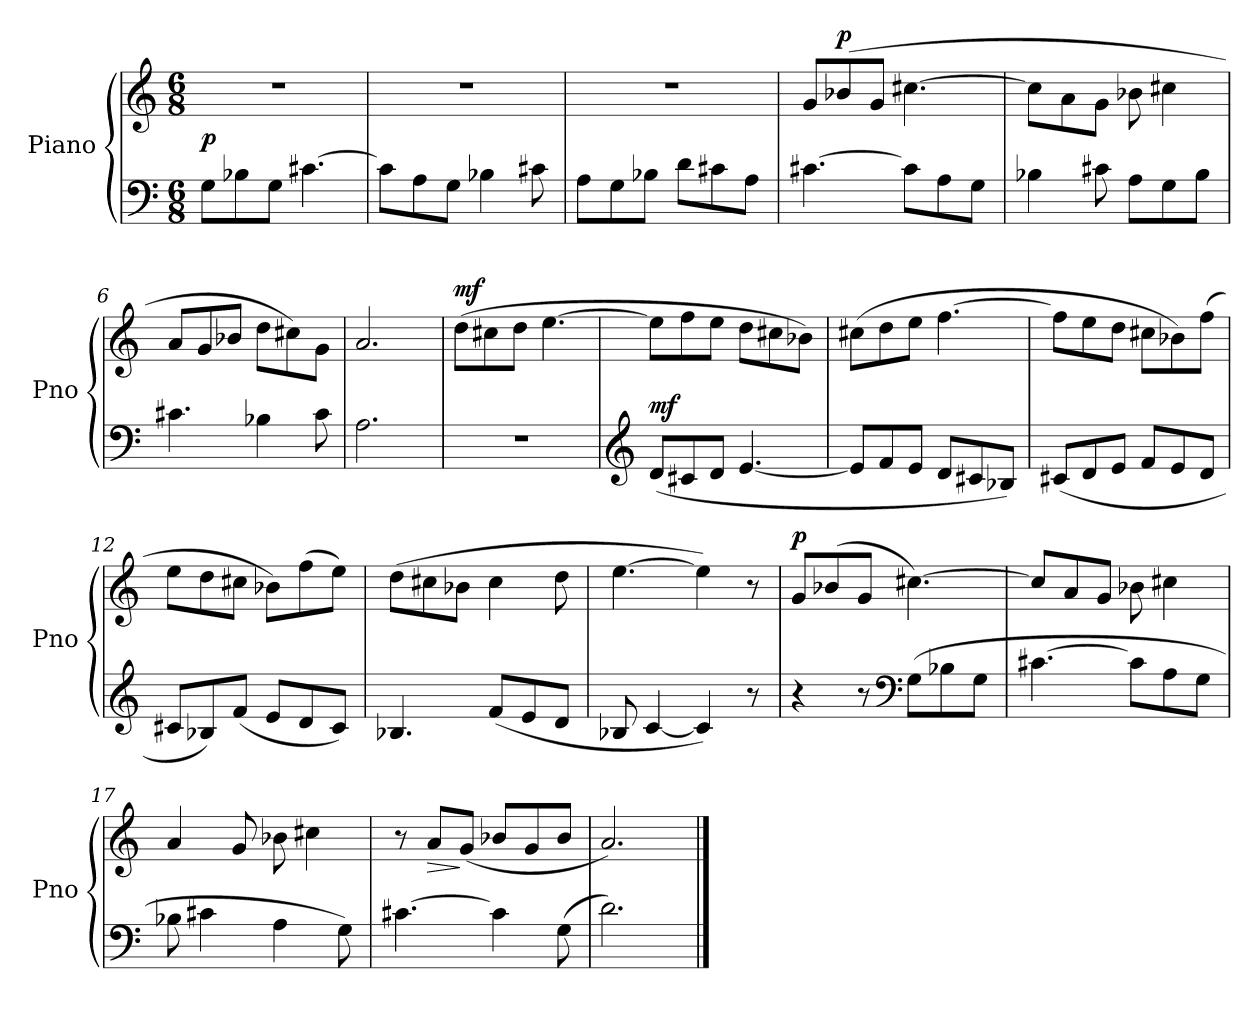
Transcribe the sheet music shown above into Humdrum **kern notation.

**kern	**dynam	**kern	**dynam
*part2	*part2	*part1	*part1
*staff2	*staff2	*staff1	*staff1
*I"Piano	*	*I"Piano	*
*I'Pno	*	*I'Pno	*
*clefF4	*	*clefG2	*
*k[]	*	*k[]	*
*M6/8	*	*M6/8	*
*MM69	*	*MM69	*
=1	=1	=1	=1
!	!LO:DY:a	!	!
8G\L	p	2.r	.
8B-X\	.	.	.
8G\J	.	.	.
[4.c#X\	.	.	.
=2	=2	=2	=2
8c#\L]	.	2.r	.
8A\	.	.	.
8G\J	.	.	.
4B-X\	.	.	.
8c#X\	.	.	.
=3	=3	=3	=3
8A\L	.	2.r	.
8G\	.	.	.
8B-X\J	.	.	.
8d\L	.	.	.
8c#X\	.	.	.
8A\J	.	.	.
=4	=4	=4	=4
[4.c#X\	.	8g/L	.
!	!	!	!LO:DY:a
.	.	(8b-X/	p
.	.	8g/J	.
8c#\L]	.	[4.cc#X\	.
8A\	.	.	.
8G\J	.	.	.
=5	=5	=5	=5
4B-X\	.	8cc#\L]	.
.	.	8a\	.
8c#X\	.	8g\J	.
8A\L	.	8b-X\	.
8G\	.	4cc#X\	.
8B-\J	.	.	.
=6	=6	=6	=6
4.c#X\	.	8a/L	.
.	.	8g/	.
.	.	8b-X/J	.
4B-X\	.	8dd\L	.
.	.	8cc#X\)	.
8c#\	.	8g\J	.
!!LO:LB:g=z
=7	=7	=7	=7
2.A\	.	2.a/	.
=8	=8	=8	=8
!	!	!	!LO:DY:a
2.r	.	(8dd\L	mf
.	.	8cc#X\	.
.	.	8dd\J	.
.	.	[4.ee\	.
=9	=9	=9	=9
*clefG2	*	*	*
!	!LO:DY:a	!	!
(8d/L	mf	8ee\L]	.
8c#X/	.	8ff\	.
8d/J	.	8ee\J	.
[4.e/	.	8dd\L	.
.	.	8cc#X\	.
.	.	8b-X\J)	.
=10	=10	=10	=10
8e/L]	.	(8cc#X\L	.
8f/	.	8dd\	.
8e/J	.	8ee\J	.
8d/L	.	[4.ff\	.
8c#X/	.	.	.
8B-X/J)	.	.	.
=11	=11	=11	=11
(8c#X/L	.	8ff\L]	.
8d/	.	8ee\	.
8e/J	.	8dd\J	.
8f/L	.	8cc#X\L	.
8e/	.	8b-X\)	.
8d/J	.	(8ff\J	.
=12	=12	=12	=12
8c#X/L	.	8ee\L	.
8B-X/)	.	8dd\	.
(8f/J	.	8cc#X\J	.
8e/L	.	8b-X\L)	.
8d/	.	(8ff\	.
8c#/J)	.	8ee\J)	.
!!LO:LB:g=z
=13	=13	=13	=13
4.B-X/	.	(8dd\L	.
.	.	8cc#X\	.
.	.	8b-X\J	.
(8f/L	.	4cc#\	.
8e/	.	.	.
8d/J	.	8dd\	.
=14	=14	=14	=14
8B-X/	.	[4.ee\	.
[4c/	.	.	.
4c/])	.	4ee\])	.
8r	.	8r	.
=15	=15	=15	=15
!	!	!	!LO:DY:a
4r	.	8g/L	p
.	.	(8b-X/	.
8r	.	8g/J	.
*clefF4	*	*	*
(8G\L	.	[4.cc#X\)	.
8B-X\	.	.	.
8G\J	.	.	.
=16	=16	=16	=16
[4.c#X\	.	8cc#/L]	.
.	.	8a/	.
.	.	8g/J	.
8c#\L]	.	8b-X\	.
8A\	.	4cc#X\	.
8G\J	.	.	.
=17	=17	=17	=17
8B-X\	.	4a/	.
4c#X\	.	.	.
.	.	8g/	.
4A\	.	8b-X\	.
.	.	4cc#X\	.
8G\)	.	.	.
=18	=18	=18	=18
[4.c#X\	.	8r	.
!	!	!	!LO:HP:b
.	.	8a/L	>
.	.	(8g/J	]
4c#\]	.	8b-X/L	.
.	.	8g/	.
(8G\	.	8b-/J	.
=19	=19	=19	=19
2.d\)	.	2.a/)	.
==	==	==	==
*-	*-	*-	*-
